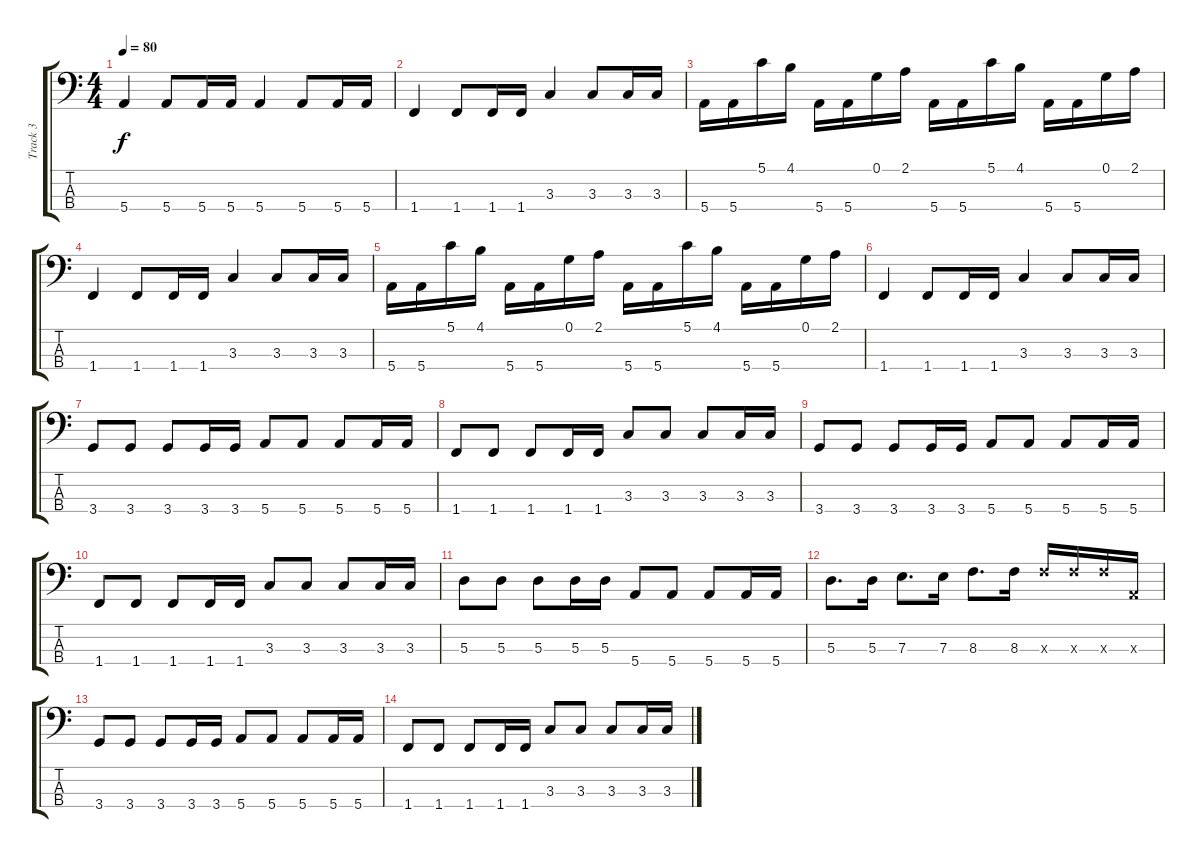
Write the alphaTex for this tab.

\track ("Track 3" "Track 3") {instrument electricbassfinger}
\staff {score tabs}
\tuning (G2 D2 A1 E1) {hide}
\ts (4 4)
\tempo 80
\clef f4
\ks c
5.4.4{dy f} 5.4.8 5.4.16 5.4.16 5.4.4 5.4.8 5.4.16 5.4.16 |
1.4.4 1.4.8 1.4.16 1.4.16 3.3.4 3.3.8 3.3.16 3.3.16 |
5.4.16 5.4.16 5.1.16 4.1.16 5.4.16 5.4.16 0.1.16 2.1.16 5.4.16 5.4.16 5.1.16 4.1.16 5.4.16 5.4.16 0.1.16 2.1.16 |
1.4.4 1.4.8 1.4.16 1.4.16 3.3.4 3.3.8 3.3.16 3.3.16 |
5.4.16 5.4.16 5.1.16 4.1.16 5.4.16 5.4.16 0.1.16 2.1.16 5.4.16 5.4.16 5.1.16 4.1.16 5.4.16 5.4.16 0.1.16 2.1.16 |
1.4.4 1.4.8 1.4.16 1.4.16 3.3.4 3.3.8 3.3.16 3.3.16 |
3.4.8 3.4.8 3.4.8 3.4.16 3.4.16 5.4.8 5.4.8 5.4.8 5.4.16 5.4.16 |
1.4.8 1.4.8 1.4.8 1.4.16 1.4.16 3.3.8 3.3.8 3.3.8 3.3.16 3.3.16 |
3.4.8 3.4.8 3.4.8 3.4.16 3.4.16 5.4.8 5.4.8 5.4.8 5.4.16 5.4.16 |
1.4.8 1.4.8 1.4.8 1.4.16 1.4.16 3.3.8 3.3.8 3.3.8 3.3.16 3.3.16 |
5.3.8 5.3.8 5.3.8 5.3.16 5.3.16 5.4.8 5.4.8 5.4.8 5.4.16 5.4.16 |
5.3.8{d} 5.3.16 7.3.8{d} 7.3.16 8.3.8{d} 8.3.16 8.3{x}.16 8.3{x}.16 8.3{x}.16 0.3{x}.16 |
3.4.8 3.4.8 3.4.8 3.4.16 3.4.16 5.4.8 5.4.8 5.4.8 5.4.16 5.4.16 |
1.4.8 1.4.8 1.4.8 1.4.16 1.4.16 3.3.8 3.3.8 3.3.8 3.3.16 3.3.16
